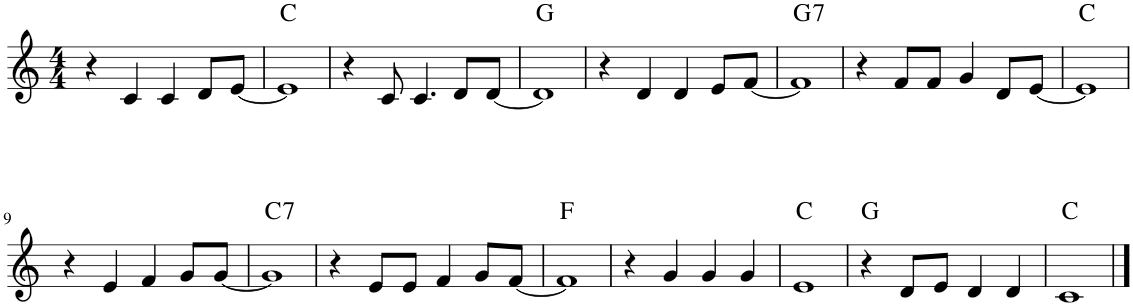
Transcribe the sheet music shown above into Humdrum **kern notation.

**kern	**harte
*part1	*part1
*staff1	*
*I"Voice	*
*clefG2	*
*k[]	*
*M4/4	*
=1	=1
4r	.
4c/	.
4c/	.
8d/L	.
[8e/J	.
=2	=2
1e]	C:maj
=3	=3
4r	.
8c/	.
4.c/	.
8d/L	.
[8d/J	.
=4	=4
1d]	G:maj
=5	=5
4r	.
4d/	.
4d/	.
8e/L	.
[8f/J	.
=6	=6
!	!LO:H:kt=7
1f]	G:7
=7	=7
4r	.
8f/L	.
8f/J	.
4g/	.
8d/L	.
[8e/J	.
=8	=8
1e]	C:maj
!!LO:LB:g=z
=9	=9
4r	.
4e/	.
4f/	.
8g/L	.
[8g/J	.
=10	=10
!	!LO:H:kt=7
1g]	C:7
=11	=11
4r	.
8e/L	.
8e/J	.
4f/	.
8g/L	.
[8f/J	.
=12	=12
1f]	F:maj
=13	=13
4r	.
4g/	.
4g/	.
4g/	.
=14	=14
1e	C:maj
=15	=15
4r	G:maj
8d/L	.
8e/J	.
4d/	.
4d/	.
=16	=16
1c	C:maj
==	==
*-	*-
